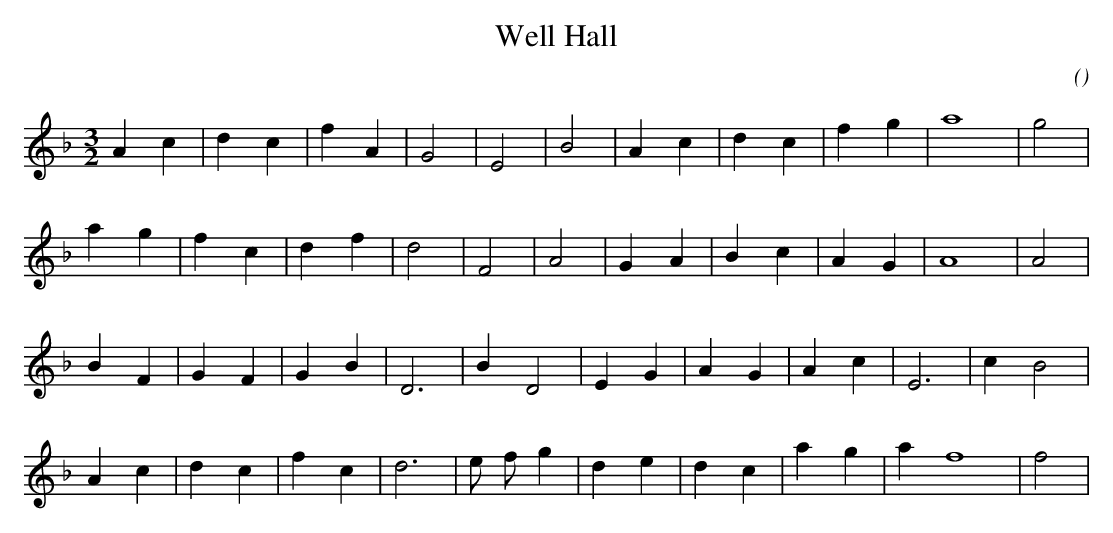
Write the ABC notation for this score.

X:1
T: Well Hall
C:
O:
M:3/2
K:F
K:F
M:3/2
L:1/16
A4 c4 |d4 c4 |f4 A4 |G8 |E8 |B8 |A4 c4 |d4 c4 |f4 g4 |a16 |g8 |
a4 g4 |f4 c4 |d4 f4 |d8 |F8 |A8 |G4 A4 |B4 c4 |A4 G4 |A16|A8 |
B4 F4 |G4 F4 |G4 B4 |D12 |B4 D8 |E4 G4 |A4 G4 |A4 c4 |E12 |c4 B8 |
A4 c4 |d4 c4 |f4 c4 |d12 |e2 f2 g4 |d4 e4 |d4 c4 |a4 g4 |a4 f16|f8 |
